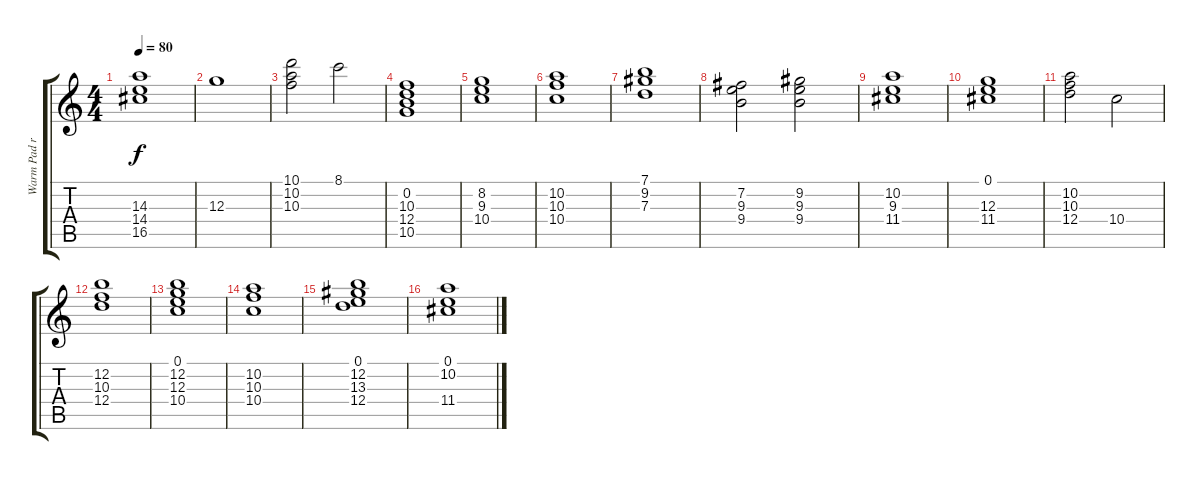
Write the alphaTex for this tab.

\track ("Warm Pad right hand" "Warm Pad r") {instrument electricbassfinger}
\staff {score tabs}
\tuning (E4 B3 G3 D3 A2 E2) {hide}
\ts (4 4)
\tempo 80
\clef g2
\ks c
(14.3 14.4 16.5).1{dy f} |
12.3.1 |
(10.1 10.2 10.3).2 8.1.2 |
(0.2 10.3 12.4 10.5).1 |
(8.2 9.3 10.4).1 |
(10.2 10.3 10.4).1 |
(7.1 9.2 7.3).1 |
(7.2 9.3 9.4).2 (9.2 9.3 9.4).2 |
(10.2 9.3 11.4).1 |
(0.1 12.3 11.4).1 |
(10.2 10.3 12.4).2 10.4.2 |
(12.2 10.3 12.4).1 |
(0.1 12.2 12.3 10.4).1 |
(10.2 10.3 10.4).1 |
(0.1 12.2 13.3 12.4).1 |
(0.1 10.2 11.4).1
